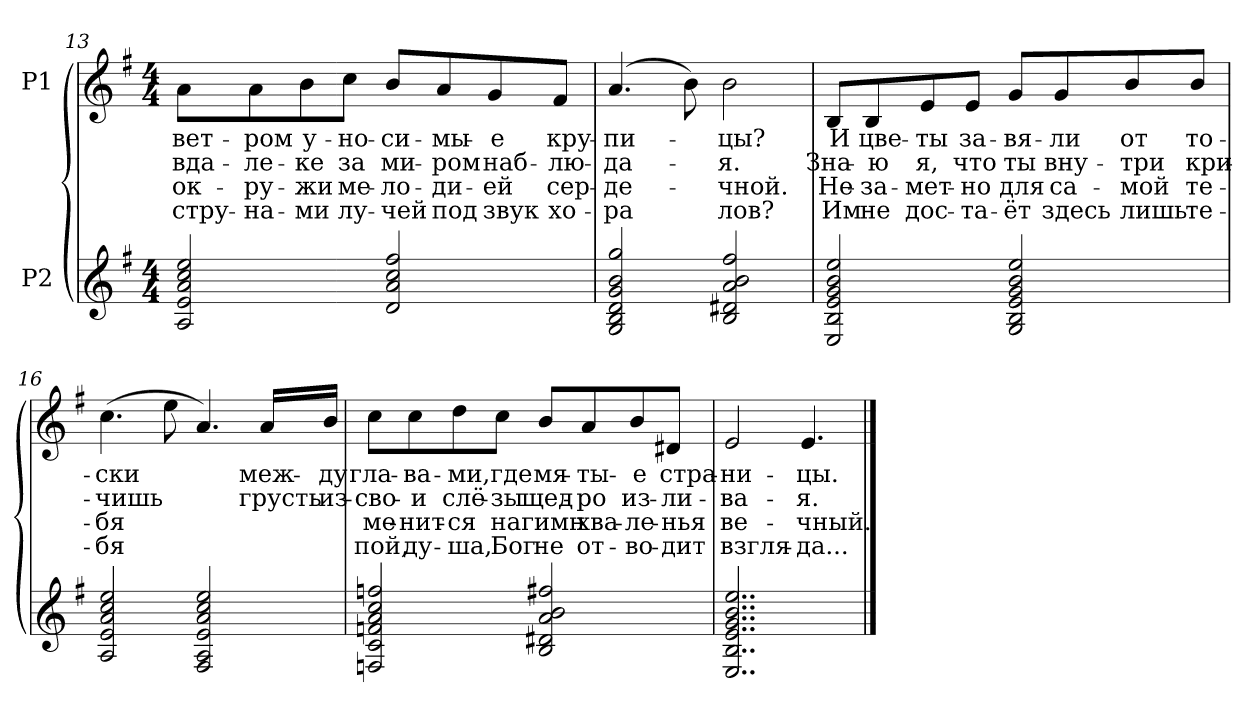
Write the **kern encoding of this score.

**kern	**kern	**text	**text	**text	**text
*part2	*part1	*part1	*part1	*part1	*part1
*staff2	*staff1	*staff1	*staff1	*staff1	*staff1
*I"P2	*I"P1	*	*	*	*
*clefG2	*clefG2	*	*	*	*
*ITrd7c12	*	*	*	*	*
*k[f#]	*k[f#]	*	*	*	*
*G:	*G:	*	*	*	*
*M4/4	*M4/4	*	*	*	*
=13	=13	=13	=13	=13	=13
!	!	!LO:LY:b:color=#000000	!LO:LY:b:color=#000000	!LO:LY:b:color=#000000	!LO:LY:b:color=#000000
2AAi/ 2Ei 2Ai 2ci 2ei	8ai\L	вет-	вда-	ок-	стру-
!	!	!LO:LY:b:color=#000000	!LO:LY:b:color=#000000	!LO:LY:b:color=#000000	!LO:LY:b:color=#000000
.	8ai\	-ром	-ле-	-ру-	-на-
!	!	!LO:LY:b:color=#000000	!LO:LY:b:color=#000000	!LO:LY:b:color=#000000	!LO:LY:b:color=#000000
.	8bi\	у-	-ке	-жи	-ми
!	!	!LO:LY:b:color=#000000	!LO:LY:b:color=#000000	!LO:LY:b:color=#000000	!LO:LY:b:color=#000000
.	8cci\J	-но-	за	ме-	лу-
!	!	!LO:LY:b:color=#000000	!LO:LY:b:color=#000000	!LO:LY:b:color=#000000	!LO:LY:b:color=#000000
2Di/ 2Ai 2ci 2f#i	8bi/L	-си-	ми-	-ло-	-чей
!	!	!LO:LY:b:color=#000000	!LO:LY:b:color=#000000	!LO:LY:b:color=#000000	!LO:LY:b:color=#000000
.	8ai/	-мы-	-ром	-ди-	под
!	!	!LO:LY:b:color=#000000	!LO:LY:b:color=#000000	!LO:LY:b:color=#000000	!LO:LY:b:color=#000000
.	8gi/	-е	наб-	-ей	звук
!	!	!LO:LY:b:color=#000000	!LO:LY:b:color=#000000	!LO:LY:b:color=#000000	!LO:LY:b:color=#000000
.	8f#i/J	кру-	-лю-	сер-	хо-
=14	=14	=14	=14	=14	=14
!	!	!LO:LY:b:color=#000000	!LO:LY:b:color=#000000	!LO:LY:b:color=#000000	!LO:LY:b:color=#000000
2GGi/ 2BBi 2Di 2Gi 2Bi 2gi	(4.ai/	-пи-	-да-	-де-	-ра
.	8bi\)	.	.	.	.
!	!	!LO:LY:b:color=#000000	!LO:LY:b:color=#000000	!LO:LY:b:color=#000000	!LO:LY:b:color=#000000
2BBi/ 2D#Xi 2Ai 2Bi 2f#i	2bi\	-цы?	-я.	-чной.	лов?
!!LO:LB:g=z
=15	=15	=15	=15	=15	=15
!	!	!LO:LY:b:color=#000000	!LO:LY:b:color=#000000	!LO:LY:b:color=#000000	!LO:LY:b:color=#000000
2EEi/ 2BBi 2Ei 2Gi 2Bi 2ei	8Bi/L	И	Зна-	Не-	Им
!	!	!LO:LY:b:color=#000000	!LO:LY:b:color=#000000	!LO:LY:b:color=#000000	!LO:LY:b:color=#000000
.	8Bi/	цве-	-ю	-за-	не
!	!	!LO:LY:b:color=#000000	!LO:LY:b:color=#000000	!LO:LY:b:color=#000000	!LO:LY:b:color=#000000
.	8ei/	-ты	я,	-мет-	дос-
!	!	!LO:LY:b:color=#000000	!LO:LY:b:color=#000000	!LO:LY:b:color=#000000	!LO:LY:b:color=#000000
.	8ei/J	за-	что	-но	-та-
!	!	!LO:LY:b:color=#000000	!LO:LY:b:color=#000000	!LO:LY:b:color=#000000	!LO:LY:b:color=#000000
2GGi/ 2BBi 2Ei 2Gi 2Bi 2ei	8gi/L	-вя-	ты	для	-ёт
!	!	!LO:LY:b:color=#000000	!LO:LY:b:color=#000000	!LO:LY:b:color=#000000	!LO:LY:b:color=#000000
.	8gi/	-ли	вну-	са-	здесь
!	!	!LO:LY:b:color=#000000	!LO:LY:b:color=#000000	!LO:LY:b:color=#000000	!LO:LY:b:color=#000000
.	8bi/	от	-три	-мой	лишь
!	!	!LO:LY:b:color=#000000	!LO:LY:b:color=#000000	!LO:LY:b:color=#000000	!LO:LY:b:color=#000000
.	8bi/J	то-	кри-	те-	те-
=16	=16	=16	=16	=16	=16
!	!	!LO:LY:b:color=#000000	!LO:LY:b:color=#000000	!LO:LY:b:color=#000000	!LO:LY:b:color=#000000
2AAi/ 2Ei 2Ai 2ci 2ei	(4.cci\	-ски	-чишь	-бя	-бя
.	8eei\	.	.	.	.
2FF#i/ 2AAi 2Ei 2Ai 2ci 2ei	4.ai/)	.	.	.	.
!	!	!LO:LY:b:color=#000000	!LO:LY:b:color=#000000	!	!
.	16ai/LL	меж-	грусть	.	.
!	!	!LO:LY:b:color=#000000	!LO:LY:b:color=#000000	!	!
.	16bi/JJ	-ду	из-	.	.
=17	=17	=17	=17	=17	=17
!	!	!LO:LY:b:color=#000000	!LO:LY:b:color=#000000	!LO:LY:b:color=#000000	!LO:LY:b:color=#000000
2FFni/ 2Ci 2Fni 2Ai 2ci 2fni	8cci\L	гла-	сво-	-ме-	пой,
!	!	!LO:LY:b:color=#000000	!LO:LY:b:color=#000000	!LO:LY:b:color=#000000	!LO:LY:b:color=#000000
.	8cci\	-ва-	-и	-нит-	ду-
!	!	!LO:LY:b:color=#000000	!LO:LY:b:color=#000000	!LO:LY:b:color=#000000	!LO:LY:b:color=#000000
.	8ddi\	-ми,	слё-	-ся	-ша,
!	!	!LO:LY:b:color=#000000	!LO:LY:b:color=#000000	!LO:LY:b:color=#000000	!LO:LY:b:color=#000000
.	8cci\J	где	-зы	на	Бог
!	!	!LO:LY:b:color=#000000	!LO:LY:b:color=#000000	!LO:LY:b:color=#000000	!LO:LY:b:color=#000000
2BBi/ 2D#Xi 2Ai 2Bi 2f#Xi	8bi/L	мя-	щед-	гимн	не
!	!	!LO:LY:b:color=#000000	!LO:LY:b:color=#000000	!LO:LY:b:color=#000000	!LO:LY:b:color=#000000
.	8ai/	-ты-	-ро	хва-	от-
!	!	!LO:LY:b:color=#000000	!LO:LY:b:color=#000000	!LO:LY:b:color=#000000	!LO:LY:b:color=#000000
.	8bi/	-е	из-	-ле-	-во-
!	!	!LO:LY:b:color=#000000	!LO:LY:b:color=#000000	!LO:LY:b:color=#000000	!LO:LY:b:color=#000000
.	8d#Xi/J	стра-	-ли-	-нья	-дит
=18	=18	=18	=18	=18	=18
!	!	!LO:LY:b:color=#000000	!LO:LY:b:color=#000000	!LO:LY:b:color=#000000	!LO:LY:b:color=#000000
2..EEi/ 2..BBi 2..Ei 2..Gi 2..Bi 2..ei	2ei/	-ни-	-ва-	ве-	взгля-
!	!	!LO:LY:b:color=#000000	!LO:LY:b:color=#000000	!LO:LY:b:color=#000000	!LO:LY:b:color=#000000
.	4.ei/	-цы.	-я.	-чный.	-да...
==	==	==	==	==	==
*-	*-	*-	*-	*-	*-
